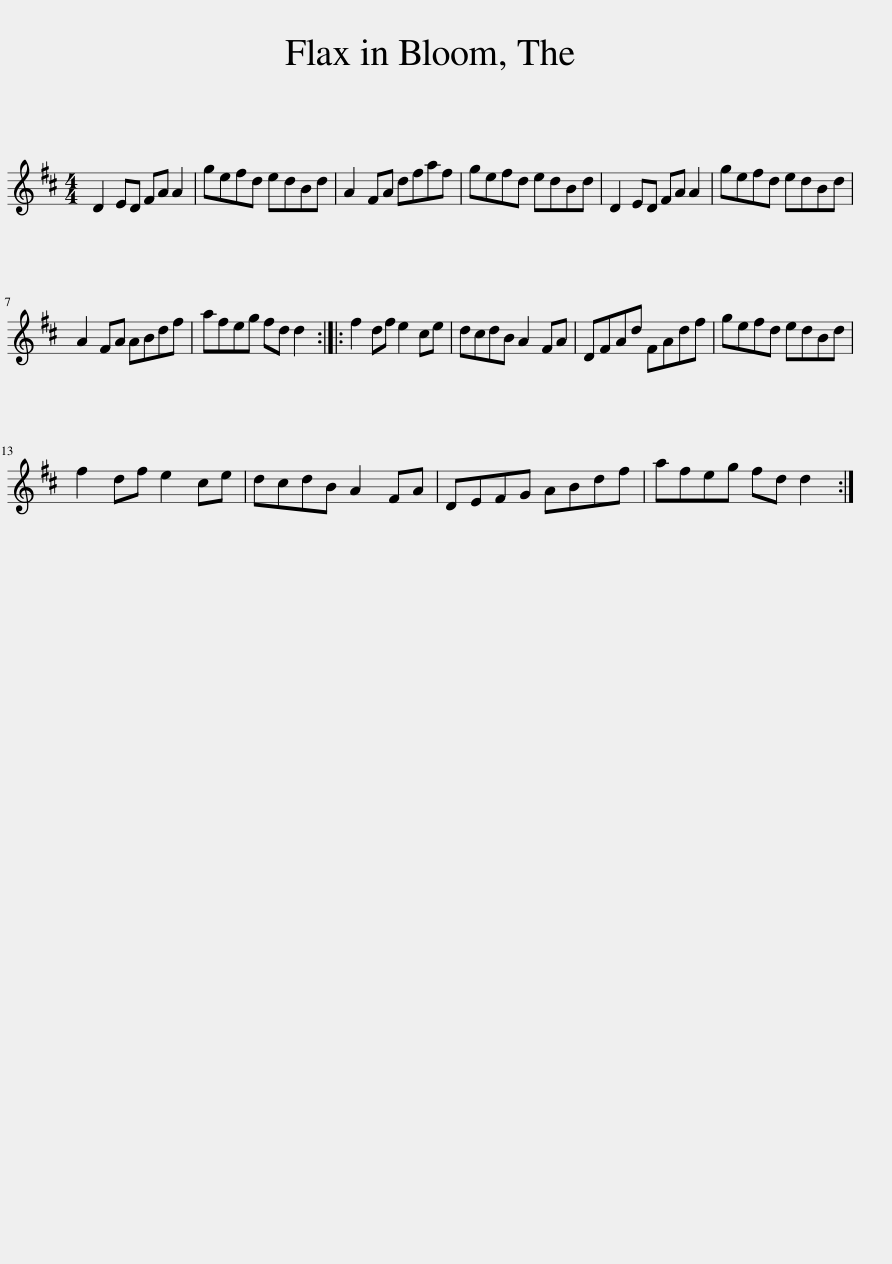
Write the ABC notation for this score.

X:1
L:1/8
M:4/4
I:linebreak $
K:D
V:1 treble
V:1
 D2 ED FA A2 | gefd edBd | A2 FA dfaf | gefd edBd | D2 ED FA A2 | %5
 gefd edBd |$ A2 FA ABdf | afeg fd d2 :: f2 df e2 ce | dcdB A2 FA | %10
 DFAd FAdf | gefd edBd |$ f2 df e2 ce | dcdB A2 FA | DEFG ABdf | %15
 afeg fd d2 :| %16
